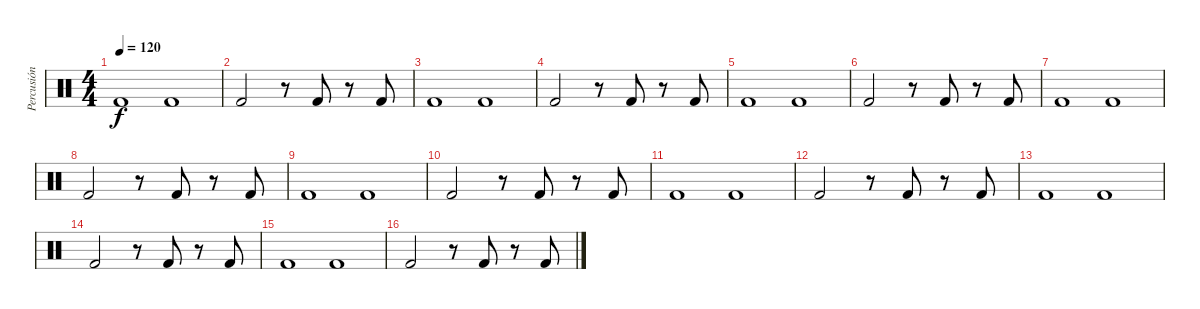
\track ("Percusión" "Percusión") {instrument percussion}
\staff {score}
\articulation defaults
\ts (4 4)
\tempo 120
\clef neutral
\ks c "Kick (hit) 2".1{dy f} "Kick (hit) 2".1
|
"Kick (hit) 2".2 r.8 "Kick (hit) 2".8 r.8 "Kick (hit) 2".8 |
"Kick (hit) 2".1 "Kick (hit) 2".1 |
"Kick (hit) 2".2 r.8 "Kick (hit) 2".8 r.8 "Kick (hit) 2".8 |
"Kick (hit) 2".1 "Kick (hit) 2".1 |
"Kick (hit) 2".2 r.8 "Kick (hit) 2".8 r.8 "Kick (hit) 2".8 |
"Kick (hit) 2".1 "Kick (hit) 2".1 |
"Kick (hit) 2".2 r.8 "Kick (hit) 2".8 r.8 "Kick (hit) 2".8 |
"Kick (hit) 2".1 "Kick (hit) 2".1 |
"Kick (hit) 2".2 r.8 "Kick (hit) 2".8 r.8 "Kick (hit) 2".8 |
"Kick (hit) 2".1 "Kick (hit) 2".1 |
"Kick (hit) 2".2 r.8 "Kick (hit) 2".8 r.8 "Kick (hit) 2".8 |
"Kick (hit) 2".1 "Kick (hit) 2".1 |
"Kick (hit) 2".2 r.8 "Kick (hit) 2".8 r.8 "Kick (hit) 2".8 |
"Kick (hit) 2".1 "Kick (hit) 2".1 |
"Kick (hit) 2".2 r.8 "Kick (hit) 2".8 r.8 "Kick (hit) 2".8
